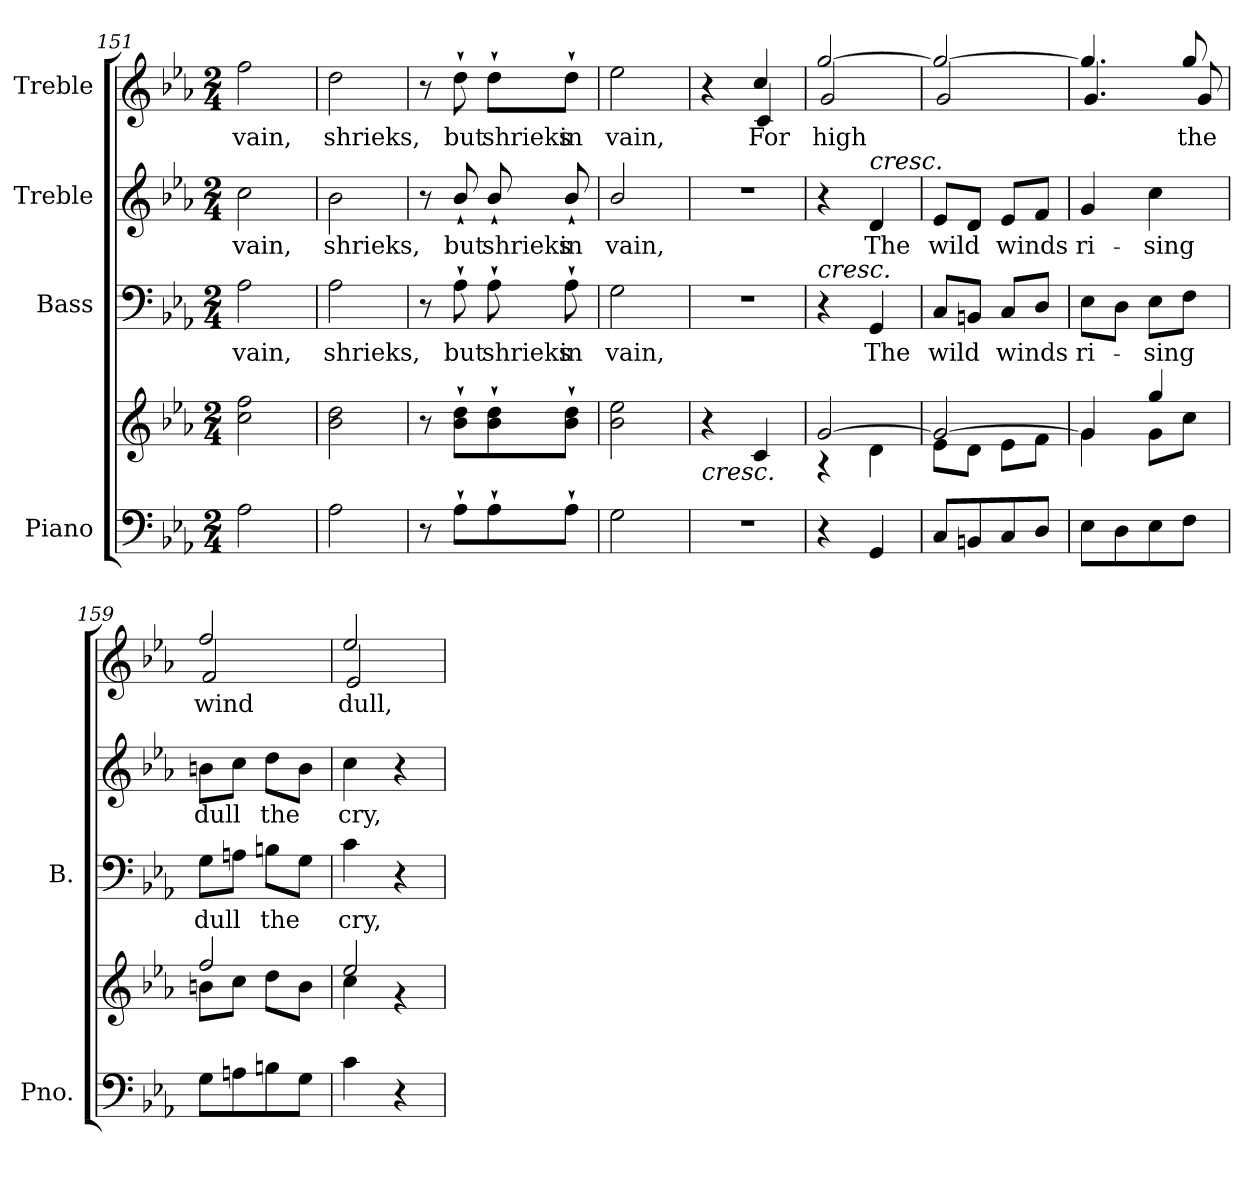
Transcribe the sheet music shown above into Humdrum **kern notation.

**kern	**kern	**kern	**text	**kern	**text	**kern	**text
*part4	*part4	*part3	*part3	*part2	*part2	*part1	*part1
*staff5	*staff4	*staff3	*staff3	*staff2	*staff2	*staff1	*staff1
*I"Piano	*	*I"Bass	*	*I"Treble	*	*I"Treble	*
*I'Pno.	*	*I'B.	*	*	*	*	*
*clefF4	*clefG2	*clefF4	*	*clefG2	*	*clefG2	*
*k[b-e-a-]	*k[b-e-a-]	*k[b-e-a-]	*	*k[b-e-a-]	*	*k[b-e-a-]	*
*E-:	*E-:	*E-:	*	*E-:	*	*E-:	*
*M2/4	*M2/4	*M2/4	*	*M2/4	*	*M2/4	*
=151	=151	=151	=151	=151	=151	=151	=151
!	!	!	!LO:LY:b:color=#000000	!	!	!	!
!	!	!	!	!	!LO:LY:b:color=#000000	!	!
!	!	!	!	!	!	!	!LO:LY:b:color=#000000
2A-i\	2cci\ 2ffi	2A-i\	vain,	2cci\	vain,	2ffi\	vain,
=152	=152	=152	=152	=152	=152	=152	=152
!	!	!	!LO:LY:b:color=#000000	!	!	!	!
!	!	!	!	!	!LO:LY:b:color=#000000	!	!
!	!	!	!	!	!	!	!LO:LY:b:color=#000000
2A-i\	2b-i\ 2ddi	2A-i\	shrieks,	2b-i\	shrieks,	2ddi\	shrieks,
!!LO:LB:g=z
=153	=153	=153	=153	=153	=153	=153	=153
8r	8r	8r	.	8r	.	8r	.
!	!	!	!LO:LY:b:color=#000000	!	!	!	!
!	!	!	!	!	!LO:LY:b:color=#000000	!	!
!	!	!	!	!	!	!	!LO:LY:b:color=#000000
8A-`i\L	8b-i\` 8ddi`L	8A-`i\	but	8b-`i/	but	8dd`i\	but
!	!	!	!LO:LY:b:color=#000000	!	!	!	!
!	!	!	!	!	!LO:LY:b:color=#000000	!	!
!	!	!	!	!	!	!	!LO:LY:b:color=#000000
8A-`i\	8b-i\` 8ddi`	8A-`i\	shrieks	8b-`i/	shrieks	8dd`i\L	shrieks
!	!	!	!LO:LY:b:color=#000000	!	!	!	!
!	!	!	!	!	!LO:LY:b:color=#000000	!	!
!	!	!	!	!	!	!	!LO:LY:b:color=#000000
8A-`i\J	8b-i\` 8ddi`J	8A-`i\	in	8b-`i/	in	8dd`i\J	in
=154	=154	=154	=154	=154	=154	=154	=154
!	!	!	!LO:LY:b:color=#000000	!	!	!	!
!	!	!	!	!	!LO:LY:b:color=#000000	!	!
!	!	!	!	!	!	!	!LO:LY:b:color=#000000
2Gi\	2b-i\ 2ee-i	2Gi\	vain,	2b-i/	vain,	2ee-i\	vain,
=155	=155	=155	=155	=155	=155	=155	=155
!	!	!	!	!	!	!LO:TX:a:i:t=cresc.	!
!	!LO:TX:b:i:t=cresc.	!	!	!	!	!	!
!LO:N:vis=1	!	!LO:N:vis=1	!	!LO:N:vis=1	!	!	!
*	*	*	*	*	*	*^	*
2r	4r	2r	.	2r	.	4r	4ryy	.
!	!	!	!	!	!	!	!	!LO:LY:b:color=#000000
.	4ci/	.	.	.	.	4cci/	4ci/	For
=156	=156	=156	=156	=156	=156	=156	=156	=156
*	*^	*	*	*	*	*	*	*
!	!	!	!LO:TX:a:i:t=cresc.	!	!	!	!	!	!
!	!	!	!	!	!	!	!	!	!LO:LY:b:color=#000000
4r	[2gi/	4r	4r	.	4r	.	[2ggi/	2gi/	high
!	!	!	!	!LO:LY:b:color=#000000	!	!	!	!	!
!	!	!	!	!	!LO:TX:a:i:t=cresc.	!	!	!	!
!	!	!	!	!	!	!LO:LY:b:color=#000000	!	!	!
4GGi/	.	4di\	4GGi/	The	4di/	The	.	.	.
=157	=157	=157	=157	=157	=157	=157	=157	=157	=157
!	!	!	!	!LO:LY:b:color=#000000	!	!	!	!	!
!	!	!	!	!	!	!LO:LY:b:color=#000000	!	!	!
8Ci/L	2gi/_	8e-i\L	8Ci/L	wild	8e-i/L	wild	2ggi/_	2gi/	.
8BBni/	.	8di\J	8BBni/J	.	8di/J	.	.	.	.
!	!	!	!	!LO:LY:b:color=#000000	!	!	!	!	!
!	!	!	!	!	!	!LO:LY:b:color=#000000	!	!	!
8Ci/	.	8e-i\L	8Ci/L	winds	8e-i/L	winds	.	.	.
8Di/J	.	8fi\J	8Di/J	.	8fi/J	.	.	.	.
=158	=158	=158	=158	=158	=158	=158	=158	=158	=158
!	!	!	!	!LO:LY:b:color=#000000	!	!	!	!	!
!	!	!	!	!	!	!LO:LY:b:color=#000000	!	!	!
8E-i\L	4gi/]	4gi\	8E-i\L	ri-	4gi/	ri-	4.ggi/]	4.gi/	.
8Di\	.	.	8Di\J	.	.	.	.	.	.
!	!	!	!	!LO:LY:b:color=#000000	!	!	!	!	!
!	!	!	!	!	!	!LO:LY:b:color=#000000	!	!	!
8E-i\	4ggi/	8gi\L	8E-i\L	-sing	4cci\	-sing	.	.	.
!	!	!	!	!	!	!	!	!	!LO:LY:b:color=#000000
8Fi\J	.	8cci\J	8Fi\J	.	.	.	8ggi/	8gi/	the
=159	=159	=159	=159	=159	=159	=159	=159	=159	=159
!	!	!	!	!LO:LY:b:color=#000000	!	!	!	!	!
!	!	!	!	!	!	!LO:LY:b:color=#000000	!	!	!
!	!	!	!	!	!	!	!	!	!LO:LY:b:color=#000000
8Gi\L	2ffi/	8bni\L	8Gi\L	dull	8bni\L	dull	2ffi/	2fi/	wind
8Ani\	.	8cci\J	8Ani\J	.	8cci\J	.	.	.	.
!	!	!	!	!LO:LY:b:color=#000000	!	!	!	!	!
!	!	!	!	!	!	!LO:LY:b:color=#000000	!	!	!
8Bni\	.	8ddi\L	8Bni\L	the	8ddi\L	the	.	.	.
8Gi\J	.	8bi\J	8Gi\J	.	8bi\J	.	.	.	.
!!LO:LB:g=z	!!
=160	=160	=160	=160	=160	=160	=160	=160	=160	=160
!	!	!	!	!LO:LY:b:color=#000000	!	!	!	!	!
!	!	!	!	!	!	!LO:LY:b:color=#000000	!	!	!
!	!	!	!	!	!	!	!	!	!LO:LY:b:color=#000000
4ci\	2ee-i/	4cci\	4ci\	cry,	4cci\	cry,	2ee-i/	2e-i/	dull,
4r	.	4r	4r	.	4r	.	.	.	.
*	*v	*v	*	*	*	*	*v	*v	*
=	=	=	=	=	=	=	=
*-	*-	*-	*-	*-	*-	*-	*-
